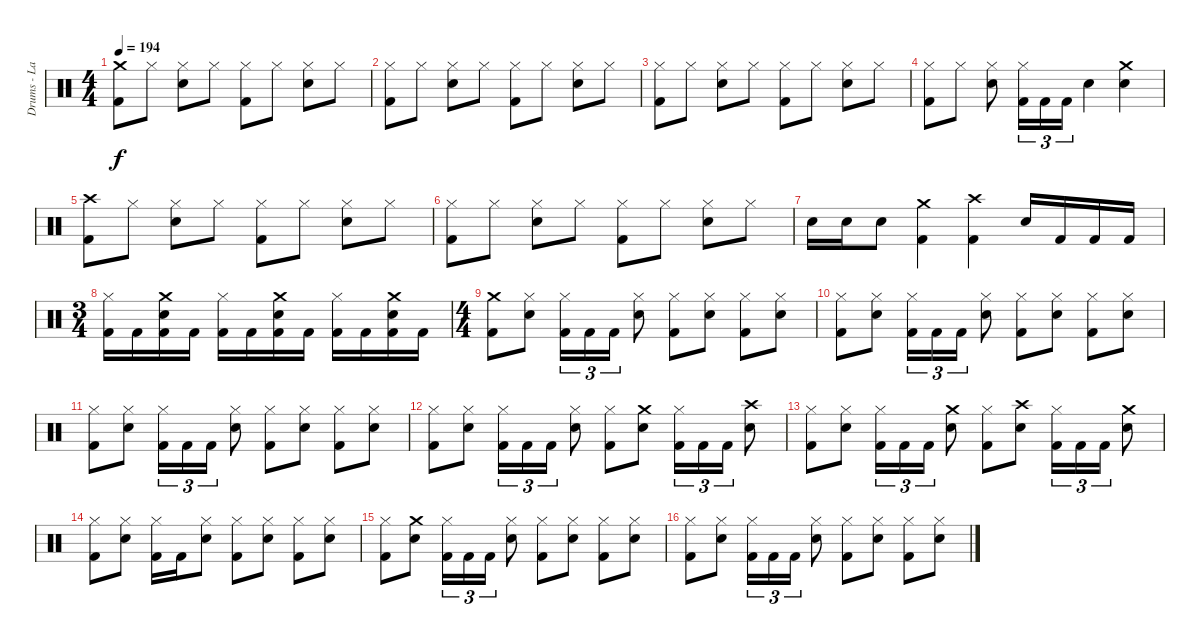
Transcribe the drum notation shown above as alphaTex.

\track ("Drums - Lars" "Drums - La") {instrument percussion}
\staff {score}
\articulation defaults
\ts (4 4)
\tempo 194
\clef neutral
\ks c
("Crash medium (hit)" "Kick (hit) 2").8{dy f} "Hi-Hat (closed)".8 ("Hi-Hat (closed)" "Snare (hit) 2").8 "Hi-Hat (closed)".8 ("Hi-Hat (closed)" "Kick (hit) 2").8 "Hi-Hat (closed)".8 ("Hi-Hat (closed)" "Snare (hit) 2").8 "Hi-Hat (closed)".8 |
("Hi-Hat (closed)" "Kick (hit) 2").8 "Hi-Hat (closed)".8 ("Hi-Hat (closed)" "Snare (hit) 2").8 "Hi-Hat (closed)".8 ("Hi-Hat (closed)" "Kick (hit) 2").8 "Hi-Hat (closed)".8 ("Hi-Hat (closed)" "Snare (hit) 2").8 "Hi-Hat (closed)".8 |
("Hi-Hat (closed)" "Kick (hit) 2").8 "Hi-Hat (closed)".8 ("Hi-Hat (closed)" "Snare (hit) 2").8 "Hi-Hat (closed)".8 ("Hi-Hat (closed)" "Kick (hit) 2").8 "Hi-Hat (closed)".8 ("Hi-Hat (closed)" "Snare (hit) 2").8 "Hi-Hat (closed)".8 |
("Hi-Hat (closed)" "Kick (hit) 2").8 "Hi-Hat (closed)".8 ("Hi-Hat (closed)" "Snare (hit) 2").8 ("Hi-Hat (closed)" "Kick (hit) 2").16{tu (3 2)} "Kick (hit) 2".16{tu (3 2)} "Kick (hit) 2".16{tu (3 2)} "Snare (hit) 2".4 ("Crash medium (hit)" "Snare (hit) 2").4 |
("Crash high (hit)" "Kick (hit) 2").8 "Hi-Hat (closed)".8 ("Hi-Hat (closed)" "Snare (hit) 2").8 "Hi-Hat (closed)".8 ("Hi-Hat (closed)" "Kick (hit) 2").8 "Hi-Hat (closed)".8 ("Hi-Hat (closed)" "Snare (hit) 2").8 "Hi-Hat (closed)".8 |
("Hi-Hat (closed)" "Kick (hit) 2").8 "Hi-Hat (closed)".8 ("Hi-Hat (closed)" "Snare (hit) 2").8 "Hi-Hat (closed)".8 ("Hi-Hat (closed)" "Kick (hit) 2").8 "Hi-Hat (closed)".8 ("Hi-Hat (closed)" "Snare (hit) 2").8 "Hi-Hat (closed)".8 |
"Snare (hit) 2".16 "Snare (hit) 2".16 "Snare (hit) 2".8 ("Crash medium (hit)" "Kick (hit) 2").4 ("Crash high (hit)" "Kick (hit) 2").4 "Snare (hit) 2".16 "Kick (hit) 2".16 "Kick (hit) 2".16 "Kick (hit) 2".16 |
\ts (3 4)
("Hi-Hat (closed)" "Kick (hit) 2").16 "Kick (hit) 2".16 ("Crash medium (hit)" "Snare (hit) 2" "Kick (hit) 2").16 "Kick (hit) 2".16 ("Hi-Hat (closed)" "Kick (hit) 2").16 "Kick (hit) 2".16 ("Crash medium (hit)" "Snare (hit) 2" "Kick (hit) 2").16 "Kick (hit) 2".16 ("Hi-Hat (closed)" "Kick (hit) 2").16 "Kick (hit) 2".16 ("Crash medium (hit)" "Snare (hit) 2" "Kick (hit) 2").16 "Kick (hit) 2".16 |
\ts (4 4)
("Crash medium (hit)" "Kick (hit) 2").8 ("Hi-Hat (closed)" "Snare (hit) 2").8 ("Hi-Hat (closed)" "Kick (hit) 2").16{tu (3 2)} "Kick (hit) 2".16{tu (3 2)} "Kick (hit) 2".16{tu (3 2)} ("Hi-Hat (closed)" "Snare (hit) 2").8 ("Hi-Hat (closed)" "Kick (hit) 2").8 ("Hi-Hat (closed)" "Snare (hit) 2").8 ("Hi-Hat (closed)" "Kick (hit) 2").8 ("Hi-Hat (closed)" "Snare (hit) 2").8 |
("Hi-Hat (closed)" "Kick (hit) 2").8 ("Hi-Hat (closed)" "Snare (hit) 2").8 ("Hi-Hat (closed)" "Kick (hit) 2").16{tu (3 2)} "Kick (hit) 2".16{tu (3 2)} "Kick (hit) 2".16{tu (3 2)} ("Hi-Hat (closed)" "Snare (hit) 2").8 ("Hi-Hat (closed)" "Kick (hit) 2").8 ("Hi-Hat (closed)" "Snare (hit) 2").8 ("Hi-Hat (closed)" "Kick (hit) 2").8 ("Hi-Hat (closed)" "Snare (hit) 2").8 |
("Hi-Hat (closed)" "Kick (hit) 2").8 ("Hi-Hat (closed)" "Snare (hit) 2").8 ("Hi-Hat (closed)" "Kick (hit) 2").16{tu (3 2)} "Kick (hit) 2".16{tu (3 2)} "Kick (hit) 2".16{tu (3 2)} ("Hi-Hat (closed)" "Snare (hit) 2").8 ("Hi-Hat (closed)" "Kick (hit) 2").8 ("Hi-Hat (closed)" "Snare (hit) 2").8 ("Hi-Hat (closed)" "Kick (hit) 2").8 ("Hi-Hat (closed)" "Snare (hit) 2").8 |
("Hi-Hat (closed)" "Kick (hit) 2").8 ("Hi-Hat (closed)" "Snare (hit) 2").8 ("Hi-Hat (closed)" "Kick (hit) 2").16{tu (3 2)} "Kick (hit) 2".16{tu (3 2)} "Kick (hit) 2".16{tu (3 2)} ("Hi-Hat (closed)" "Snare (hit) 2").8 ("Hi-Hat (closed)" "Kick (hit) 2").8 ("Crash medium (hit)" "Snare (hit) 2").8 ("Hi-Hat (closed)" "Kick (hit) 2").16{tu (3 2)} "Kick (hit) 2".16{tu (3 2)} "Kick (hit) 2".16{tu (3 2)} ("Crash high (hit)" "Snare (hit) 2").8 |
("Hi-Hat (closed)" "Kick (hit) 2").8 ("Hi-Hat (closed)" "Snare (hit) 2").8 ("Hi-Hat (closed)" "Kick (hit) 2").16{tu (3 2)} "Kick (hit) 2".16{tu (3 2)} "Kick (hit) 2".16{tu (3 2)} ("Crash medium (hit)" "Snare (hit) 2").8 ("Hi-Hat (closed)" "Kick (hit) 2").8 ("Crash high (hit)" "Snare (hit) 2").8 ("Hi-Hat (closed)" "Kick (hit) 2").16{tu (3 2)} "Kick (hit) 2".16{tu (3 2)} "Kick (hit) 2".16{tu (3 2)} ("Crash medium (hit)" "Snare (hit) 2").8 |
("Hi-Hat (closed)" "Kick (hit) 2").8 ("Hi-Hat (closed)" "Snare (hit) 2").8 ("Hi-Hat (closed)" "Kick (hit) 2").16 "Kick (hit) 2".16 ("Hi-Hat (closed)" "Snare (hit) 2").8 ("Hi-Hat (closed)" "Kick (hit) 2").8 ("Hi-Hat (closed)" "Snare (hit) 2").8 ("Hi-Hat (closed)" "Kick (hit) 2").8 ("Hi-Hat (closed)" "Snare (hit) 2").8 |
("Hi-Hat (closed)" "Kick (hit) 2").8 ("Crash medium (hit)" "Snare (hit) 2").8 ("Hi-Hat (closed)" "Kick (hit) 2").16{tu (3 2)} "Kick (hit) 2".16{tu (3 2)} "Kick (hit) 2".16{tu (3 2)} ("Hi-Hat (closed)" "Snare (hit) 2").8 ("Hi-Hat (closed)" "Kick (hit) 2").8 ("Hi-Hat (closed)" "Snare (hit) 2").8 ("Hi-Hat (closed)" "Kick (hit) 2").8 ("Hi-Hat (closed)" "Snare (hit) 2").8 |
("Hi-Hat (closed)" "Kick (hit) 2").8 ("Hi-Hat (closed)" "Snare (hit) 2").8 ("Hi-Hat (closed)" "Kick (hit) 2").16{tu (3 2)} "Kick (hit) 2".16{tu (3 2)} "Kick (hit) 2".16{tu (3 2)} ("Hi-Hat (closed)" "Snare (hit) 2").8 ("Hi-Hat (closed)" "Kick (hit) 2").8 ("Hi-Hat (closed)" "Snare (hit) 2").8 ("Hi-Hat (closed)" "Kick (hit) 2").8 ("Hi-Hat (closed)" "Snare (hit) 2").8
